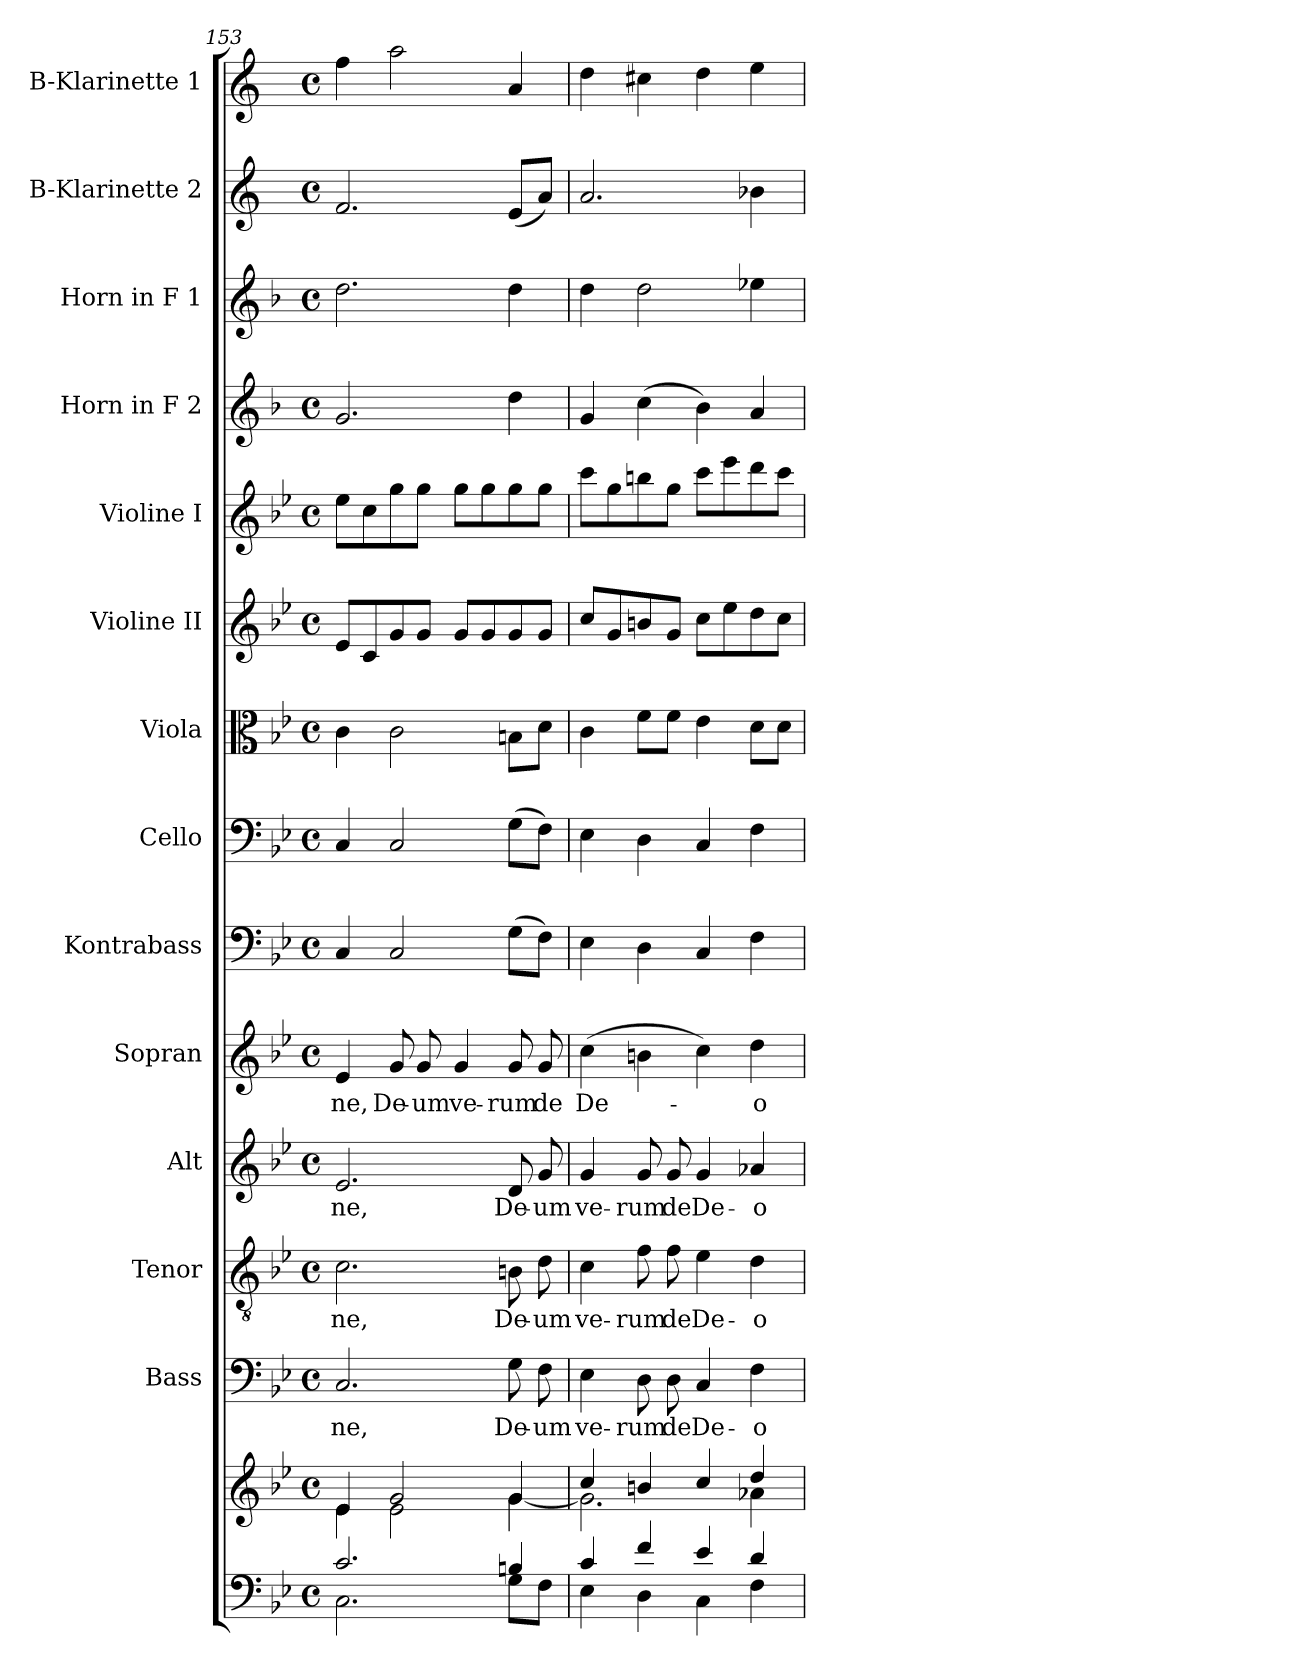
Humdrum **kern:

**kern	**kern	**kern	**text	**kern	**text	**kern	**text	**kern	**text	**kern	**kern	**kern	**kern	**kern	**kern	**kern	**kern	**kern
*part14	*part14	*part13	*part13	*part12	*part12	*part11	*part11	*part10	*part10	*part9	*part8	*part7	*part6	*part5	*part4	*part3	*part2	*part1
*staff15	*staff14	*staff13	*staff13	*staff12	*staff12	*staff11	*staff11	*staff10	*staff10	*staff9	*staff8	*staff7	*staff6	*staff5	*staff4	*staff3	*staff2	*staff1
*	*	*I"Bass	*	*I"Tenor	*	*I"Alt	*	*I"Sopran	*	*I"Kontrabass	*I"Cello	*I"Viola	*I"Violine II	*I"Violine I	*I"Horn in F 2	*I"Horn in F 1	*I"B-Klarinette 2	*I"B-Klarinette 1
*	*	*I'B.	*	*I'T.	*	*I'A.	*	*I'S.	*	*I'Kb.	*	*I'Vla.	*I'Vl. II	*I'Vl. I	*	*	*I'B Kl. 2	*I'B Kl. 1
*clefF4	*clefG2	*clefF4	*	*clefGv2	*	*clefG2	*	*clefG2	*	*clefF4	*clefF4	*clefC3	*clefG2	*clefG2	*clefG2	*clefG2	*clefG2	*clefG2
*	*	*	*	*	*	*	*	*	*	*ITrd7c12	*	*	*	*	*ITrd4c7	*ITrd4c7	*ITrd1c2	*ITrd1c2
*k[b-e-]	*k[b-e-]	*k[b-e-]	*	*k[b-e-]	*	*k[b-e-]	*	*k[b-e-]	*	*k[b-e-]	*k[b-e-]	*k[b-e-]	*k[b-e-]	*k[b-e-]	*k[b-e-]	*k[b-e-]	*k[b-e-]	*k[b-e-]
*B-:	*B-:	*B-:	*	*B-:	*	*B-:	*	*B-:	*	*B-:	*B-:	*B-:	*B-:	*B-:	*B-:	*B-:	*B-:	*B-:
*M4/4	*M4/4	*M4/4	*	*M4/4	*	*M4/4	*	*M4/4	*	*M4/4	*M4/4	*M4/4	*M4/4	*M4/4	*M4/4	*M4/4	*M4/4	*M4/4
*met(c)	*met(c)	*met(c)	*	*met(c)	*	*met(c)	*	*met(c)	*	*met(c)	*met(c)	*met(c)	*met(c)	*met(c)	*met(c)	*met(c)	*met(c)	*met(c)
=153	=153	=153	=153	=153	=153	=153	=153	=153	=153	=153	=153	=153	=153	=153	=153	=153	=153	=153
*^	*^	*	*	*	*	*	*	*	*	*	*	*	*	*	*	*	*	*
!	!	!	!	!	!LO:LY:b	!	!LO:LY:b	!	!LO:LY:b	!	!LO:LY:b	!	!	!	!	!	!	!	!	!
2.c/	2.C\	4e-/	4e-\	2.C/	-ne,	2.c\	-ne,	2.e-/	-ne,	4e-/	-ne,	4CC/	4C/	4c\	8e-/L	8ee-\L	2.c/	2.g\	2.e-/	4ee-\
.	.	.	.	.	.	.	.	.	.	.	.	.	.	.	8c/	8cc\	.	.	.	.
!	!	!	!	!	!	!	!	!	!	!	!LO:LY:b	!	!	!	!	!	!	!	!	!
.	.	2g/	2e-\	.	.	.	.	.	.	8g/	De-	2CC/	2C/	2c\	8g/	8gg\	.	.	.	2gg\
!	!	!	!	!	!	!	!	!	!	!	!LO:LY:b	!	!	!	!	!	!	!	!	!
.	.	.	.	.	.	.	.	.	.	8g/	-um	.	.	.	8g/J	8gg\J	.	.	.	.
!	!	!	!	!	!	!	!	!	!	!	!LO:LY:b	!	!	!	!	!	!	!	!	!
.	.	.	.	.	.	.	.	.	.	4g/	ve-	.	.	.	8g/L	8gg\L	.	.	.	.
.	.	.	.	.	.	.	.	.	.	.	.	.	.	.	8g/	8gg\	.	.	.	.
!	!	!	!	!	!LO:LY:b	!	!LO:LY:b	!	!LO:LY:b	!	!LO:LY:b	!	!	!	!	!	!	!	!	!
4Bn/	8G\L	4g/	[<4g\	8G\	De-	8Bn\	De-	8d/	De-	8g/	-rum	(>8GG\L	(>8G\L	8Bn\L	8g/	8gg\	4g\	4g\	(<8d/L	4g/
!	!	!	!	!	!LO:LY:b	!	!LO:LY:b	!	!LO:LY:b	!	!LO:LY:b	!	!	!	!	!	!	!	!	!
.	8F\J	.	.	8F\	-um	8d\	-um	8g/	-um	8g/	de	8FF\J)	8F\J)	8d\J	8g/J	8gg\J	.	.	8g/J)	.
=154	=154	=154	=154	=154	=154	=154	=154	=154	=154	=154	=154	=154	=154	=154	=154	=154	=154	=154	=154	=154
!	!	!	!	!	!LO:LY:b	!	!LO:LY:b	!	!LO:LY:b	!	!LO:LY:b	!	!	!	!	!	!	!	!	!
4c/	4E-\	4cc/	2.g\]	4E-\	ve-	4c\	ve-	4g/	ve-	(>4cc\	De-	4EE-\	4E-\	4c\	8cc/L	8ccc\L	4c/	4g\	2.g/	4cc\
.	.	.	.	.	.	.	.	.	.	.	.	.	.	.	8g/	8gg\	.	.	.	.
!	!	!	!	!	!LO:LY:b	!	!LO:LY:b	!	!LO:LY:b	!	!	!	!	!	!	!	!	!	!	!
4f/	4D\	4bn/	.	8D\	-rum	8f\	-rum	8g/	-rum	4bn\	.	4DD\	4D\	8f\L	8bn/	8bbn\	(>4f\	2g\	.	4bn\
!	!	!	!	!	!LO:LY:b	!	!LO:LY:b	!	!LO:LY:b	!	!	!	!	!	!	!	!	!	!	!
.	.	.	.	8D\	de	8f\	de	8g/	de	.	.	.	.	8f\J	8g/J	8gg\J	.	.	.	.
!	!	!	!	!	!LO:LY:b	!	!LO:LY:b	!	!LO:LY:b	!	!	!	!	!	!	!	!	!	!	!
4e-/	4C\	4cc/	.	4C/	De-	4e-\	De-	4g/	De-	4cc\)	.	4CC/	4C/	4e-\	8cc\L	8ccc\L	4e-\)	.	.	4cc\
.	.	.	.	.	.	.	.	.	.	.	.	.	.	.	8ee-\	8eee-\	.	.	.	.
!	!	!	!	!	!LO:LY:b	!	!LO:LY:b	!	!LO:LY:b	!	!LO:LY:b	!	!	!	!	!	!	!	!	!
4d/	4F\	4dd/	4a-X\	4F\	-o	4d\	-o	4a-X/	-o	4dd\	-o	4FF\	4F\	8d\L	8dd\	8ddd\	4d/	4a-X\	4a-X\	4dd\
.	.	.	.	.	.	.	.	.	.	.	.	.	.	8d\J	8cc\J	8ccc\J	.	.	.	.
*v	*v	*	*	*	*	*	*	*	*	*	*	*	*	*	*	*	*	*	*	*
*	*v	*v	*	*	*	*	*	*	*	*	*	*	*	*	*	*	*	*	*
=	=	=	=	=	=	=	=	=	=	=	=	=	=	=	=	=	=	=
*-	*-	*-	*-	*-	*-	*-	*-	*-	*-	*-	*-	*-	*-	*-	*-	*-	*-	*-
